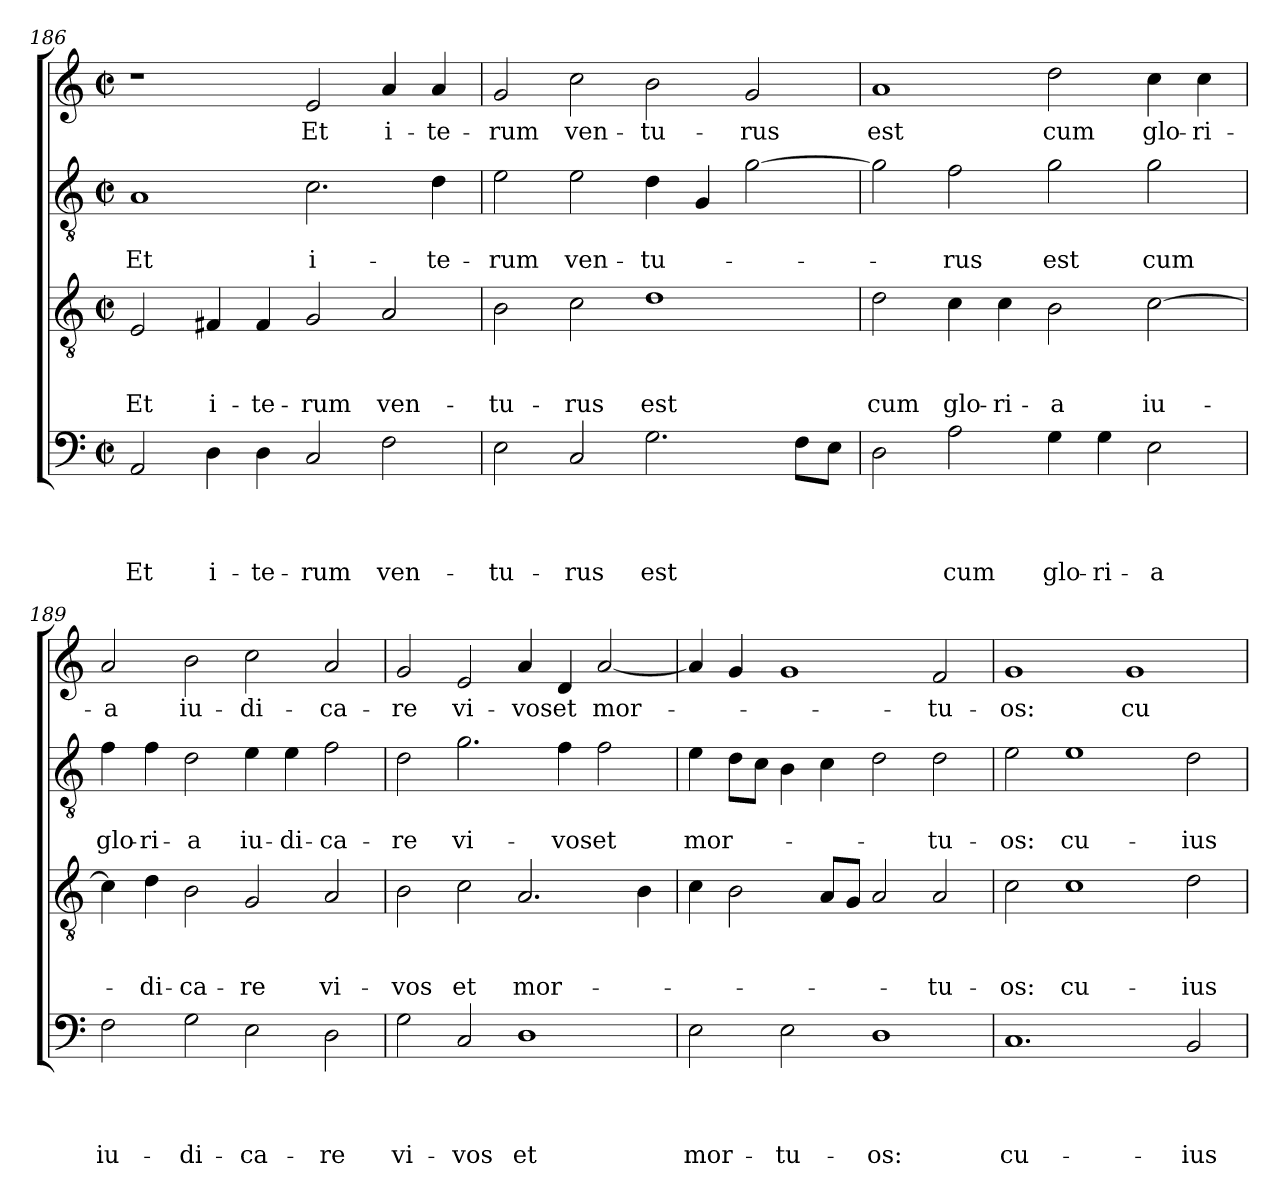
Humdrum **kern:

**kern	**text	**text	**text	**text	**kern	**text	**text	**text	**kern	**text	**text	**kern	**text
*part4	*part4	*part4	*part4	*part4	*part3	*part3	*part3	*part3	*part2	*part2	*part2	*part1	*part1
*staff4	*staff4	*staff4	*staff4	*staff4	*staff3	*staff3	*staff3	*staff3	*staff2	*staff2	*staff2	*staff1	*staff1
!!LO:LB:g=z
*clefF4	*	*	*	*	*clefGv2	*	*	*	*clefGv2	*	*	*clefG2	*
*k[]	*	*	*	*	*k[]	*	*	*	*k[]	*	*	*k[]	*
*C:	*	*	*	*	*C:	*	*	*	*C:	*	*	*C:	*
*M2/2	*	*	*	*	*M2/2	*	*	*	*M2/2	*	*	*M2/2	*
*met(c|)	*	*	*	*	*met(c|)	*	*	*	*met(c|)	*	*	*met(c|)	*
=186	=186	=186	=186	=186	=186	=186	=186	=186	=186	=186	=186	=186	=186
2AA/	.	.	.	Et	2E/	.	.	Et	1A	.	Et	1r	.
4D\	.	.	.	i-	4F#X/	.	.	i-	.	.	.	.	.
4D\	.	.	.	-te-	4F#/	.	.	-te-	.	.	.	.	.
2C/	.	.	.	-rum	2G/	.	.	-rum	2.c\	.	i-	2e/	Et
2F\	.	.	.	ven-	2A/	.	.	ven-	.	.	.	4a/	i-
.	.	.	.	.	.	.	.	.	4d\	.	-te-	4a/	-te-
=187	=187	=187	=187	=187	=187	=187	=187	=187	=187	=187	=187	=187	=187
2E\	.	.	.	-tu-	2B\	.	.	-tu-	2e\	.	-rum	2g/	-rum
2C/	.	.	.	-rus	2c\	.	.	-rus	2e\	.	ven-	2cc\	ven-
2.G\	.	.	.	est	1d	.	.	est	4d\	.	-tu-	2b\	-tu-
.	.	.	.	.	.	.	.	.	4G/	.	.	.	.
.	.	.	.	.	.	.	.	.	[2g\	.	.	2g/	-rus
8F\L	.	.	.	.	.	.	.	.	.	.	.	.	.
8E\J	.	.	.	.	.	.	.	.	.	.	.	.	.
=188	=188	=188	=188	=188	=188	=188	=188	=188	=188	=188	=188	=188	=188
2D\	.	.	.	.	2d\	.	.	cum	2g\]	.	.	1a	est
2A\	.	.	.	cum	4c\	.	.	glo-	2f\	.	-rus	.	.
.	.	.	.	.	4c\	.	.	-ri-	.	.	.	.	.
4G\	.	.	.	glo-	2B\	.	.	-a	2g\	.	est	2dd\	cum
4G\	.	.	.	-ri-	.	.	.	.	.	.	.	.	.
2E\	.	.	.	-a	[2c\	.	.	iu-	2g\	.	cum	4cc\	glo-
.	.	.	.	.	.	.	.	.	.	.	.	4cc\	-ri-
=189	=189	=189	=189	=189	=189	=189	=189	=189	=189	=189	=189	=189	=189
2F\	.	.	.	iu-	4c\]	.	.	.	4f\	.	glo-	2a/	-a
.	.	.	.	.	4d\	.	.	-di-	4f\	.	-ri-	.	.
2G\	.	.	.	-di-	2B\	.	.	-ca-	2d\	.	-a	2b\	iu-
2E\	.	.	.	-ca-	2G/	.	.	-re	4e\	.	iu-	2cc\	-di-
.	.	.	.	.	.	.	.	.	4e\	.	-di-	.	.
2D\	.	.	.	-re	2A/	.	.	vi-	2f\	.	-ca-	2a/	-ca-
!!LO:LB:g=z
=190	=190	=190	=190	=190	=190	=190	=190	=190	=190	=190	=190	=190	=190
2G\	.	.	.	vi-	2B\	.	.	-vos	2d\	.	-re	2g/	-re
2C/	.	.	.	-vos	2c\	.	.	et	2.g\	.	vi-	2e/	vi-
1D	.	.	.	et	2.A/	.	.	mor-	.	.	.	4a/	-vos
.	.	.	.	.	.	.	.	.	4f\	.	-vos	4d/	et
.	.	.	.	.	.	.	.	.	2f\	.	et	[2a/	mor-
.	.	.	.	.	4B\	.	.	.	.	.	.	.	.
=191	=191	=191	=191	=191	=191	=191	=191	=191	=191	=191	=191	=191	=191
2E\	.	.	.	mor-	4c\	.	.	.	4e\	.	mor-	4a/]	.
.	.	.	.	.	2B\	.	.	.	8d\L	.	.	4g/	.
.	.	.	.	.	.	.	.	.	8c\J	.	.	.	.
2E\	.	.	.	-tu-	.	.	.	.	4B\	.	.	1g	.
.	.	.	.	.	8A/L	.	.	.	4c\	.	.	.	.
.	.	.	.	.	8G/J	.	.	.	.	.	.	.	.
1D	.	.	.	-os:	2A/	.	.	.	2d\	.	.	.	.
.	.	.	.	.	2A/	.	.	-tu-	2d\	.	-tu-	2f/	-tu-
=192	=192	=192	=192	=192	=192	=192	=192	=192	=192	=192	=192	=192	=192
1.C	.	.	.	cu-	2c\	.	.	-os:	2e\	.	-os:	1g	-os:
.	.	.	.	.	1c	.	.	cu-	1e	.	cu-	.	.
.	.	.	.	.	.	.	.	.	.	.	.	1g	cu-
2BB/	.	.	.	-ius	2d\	.	.	-ius	2d\	.	-ius	.	.
=	=	=	=	=	=	=	=	=	=	=	=	=	=
*-	*-	*-	*-	*-	*-	*-	*-	*-	*-	*-	*-	*-	*-
